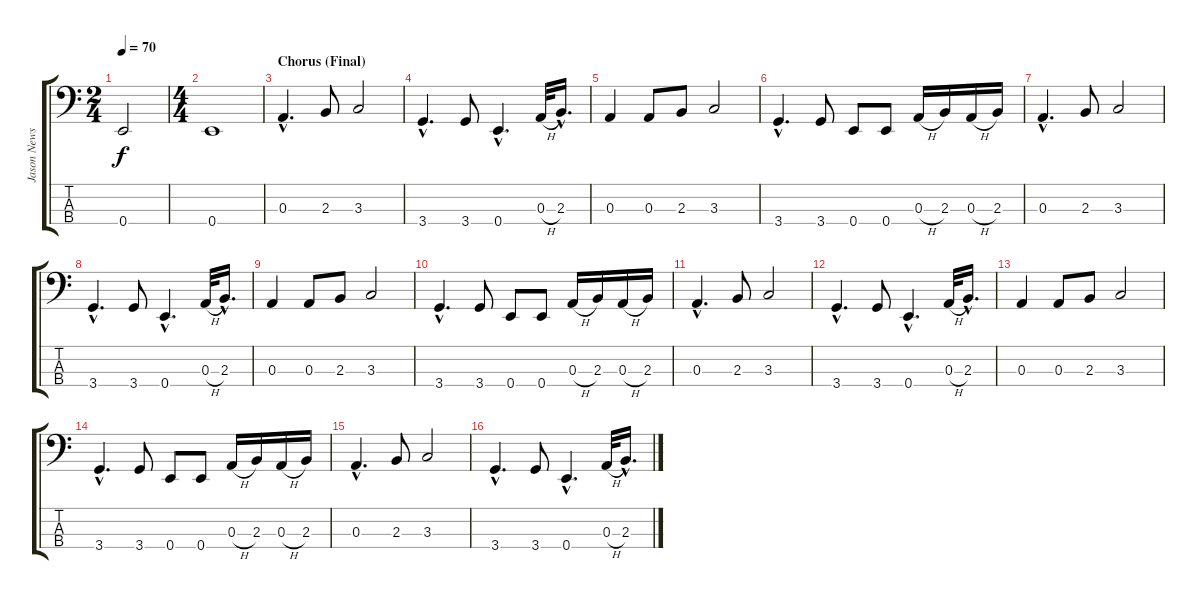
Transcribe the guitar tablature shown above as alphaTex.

\track ("Jason Newsted (Bass)" "Jason News") {instrument electricbasspick}
\staff {score tabs}
\tuning (G2 D2 A1 E1) {hide}
\ts (2 4)
\tempo 70
\clef f4
\ks c
0.4.2{dy f} |
\ts (4 4)
0.4.1 |
\section ("" "Chorus (Final)")
0.3{hac}.4{d} 2.3.8 3.3.2 |
3.4{hac}.4{d} 3.4.8 0.4{hac}.4{d} 0.3{h}.32 2.3{hac}.16{d} |
0.3.4 0.3.8 2.3.8 3.3.2 |
3.4{hac}.4{d} 3.4.8 0.4.8 0.4.8 0.3{h}.16 2.3.16 0.3{h}.16 2.3.16 |
0.3{hac}.4{d} 2.3.8 3.3.2 |
3.4{hac}.4{d} 3.4.8 0.4{hac}.4{d} 0.3{h}.32 2.3{hac}.16{d} |
0.3.4 0.3.8 2.3.8 3.3.2 |
3.4{hac}.4{d} 3.4.8 0.4.8 0.4.8 0.3{h}.16 2.3.16 0.3{h}.16 2.3.16 |
0.3{hac}.4{d} 2.3.8 3.3.2 |
3.4{hac}.4{d} 3.4.8 0.4{hac}.4{d} 0.3{h}.32 2.3{hac}.16{d} |
0.3.4 0.3.8 2.3.8 3.3.2 |
3.4{hac}.4{d} 3.4.8 0.4.8 0.4.8 0.3{h}.16 2.3.16 0.3{h}.16 2.3.16 |
0.3{hac}.4{d} 2.3.8 3.3.2 |
3.4{hac}.4{d} 3.4.8 0.4{hac}.4{d} 0.3{h}.32 2.3{hac}.16{d}
